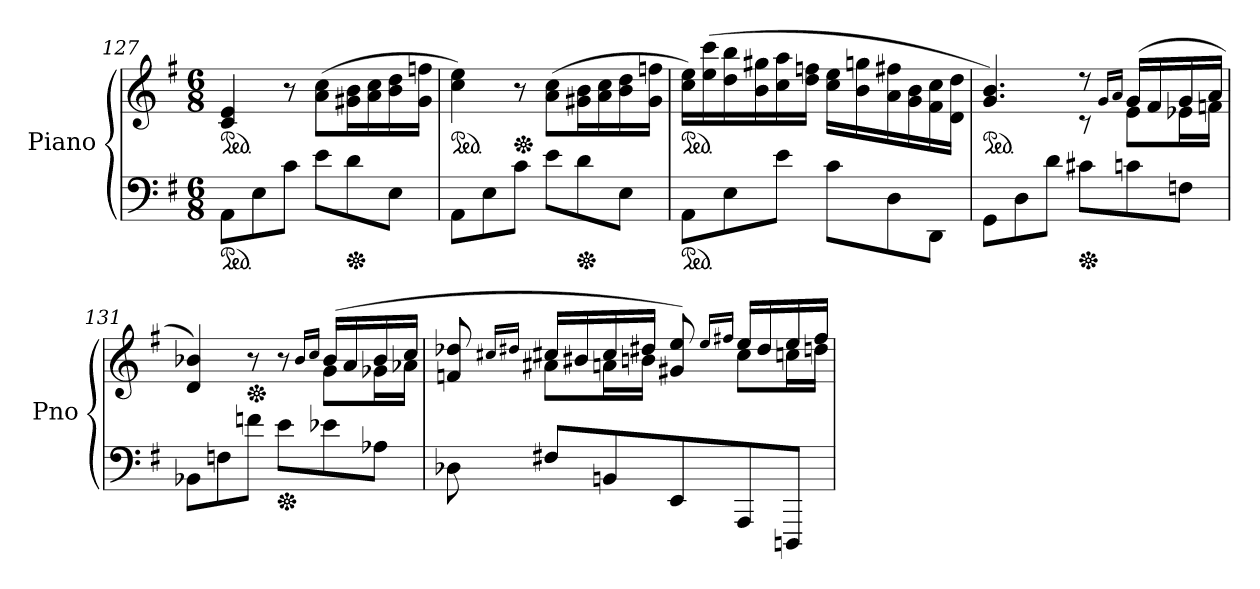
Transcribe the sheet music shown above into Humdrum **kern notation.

**kern	**kern
*part1	*part1
*staff2	*staff1
*I"Piano	*
*I'Pno	*
*clefF4	*clefG2
*k[f#]	*k[f#]
*G:	*G:
*M6/8	*M6/8
*ped	*
*	*ped
=127	=127
8AA\L	4c/ 4e/
8E\	.
8c\J	8r
8e\L	(8a\ 8cc\L
*Xped	*
8d\	16g#X\ 16b\L
.	16a\ 16cc\
8E\J	16b\ 16dd\
.	16g#\ 16ffn\JJ
=128	=128
*	*ped
8AA\L	4cc\ 4ee\)
8E\	.
*	*Xped
8c\J	8r
8e\L	(8a\ 8cc\L
*Xped	*
8d\	16g#X\ 16b\L
.	16a\ 16cc\
8E\J	16b\ 16dd\
.	16g#\ 16ffn\JJ
=129	=129
*ped	*
*	*ped
8AA\L	16cc\ 16ee\LL)
.	(16ee\ 16ccc\
8E\	16dd\ 16bb\
.	16b\ 16gg#X\
8e\J	16cc\ 16aa\
.	16dd\ 16ffn\JJ
8c\L	16cc\ 16ee\LL
.	16b\ 16ggn\
8D\	16a\ 16ff#X\
.	16g\ 16b\
8DD\J	16f#\ 16cc\
.	16d\ 16dd\JJ
!!LO:LB:g=z
=130	=130
*	*ped
*	*^
8GG\L	4.g/ 4.b/)	4.ryy
8D\	.	.
8d\J	.	.
*Xped	*	*
8c#X\L	8r	8r
.	16qg/LL	.
.	16qa/JJ	.
8cn\	(16g/LL	8e\L
.	16f#/	.
8Fn\J	16g/	16e-X\L
.	16a/JJ	16fn\JJ
=131	=131	=131
8BB-X\L	4d/ 4b-X/)	2ryy
8Fn\	.	.
*	*Xped	*
8fn\J	8r	.
*Xped	*	*
8e\L	8r	.
.	16qb-/LL	.
.	16qcc/JJ	.
8e-X\	(16b-/LL	8g\L
.	16a/	.
8A-X\J	16b-/	16g-X\L
.	16cc/JJ	16a-X\JJ
=132	=132	=132
8D-X\	8fn/ 8dd-X/	8ryy
.	16qcc#X/LL	.
.	16qdd#X/JJ	.
8F#X/L	16cc#/LL	8a#X\L
.	16b#X/	.
8BBn/	16cc#/	16an\L
.	16dd#X/JJ	16bn\JJ
8EE/	8g#X/ 8ee/)	8ryy
.	16qee/LL	.
.	16qff#X/JJ	.
8AAA/	16ee/LL	8cc#\L
.	16dd#/	.
8DDDn/J	16ee/	16ccn\L
.	16ff#/JJ	16ddn\JJ
*	*v	*v
=	=
*-	*-
